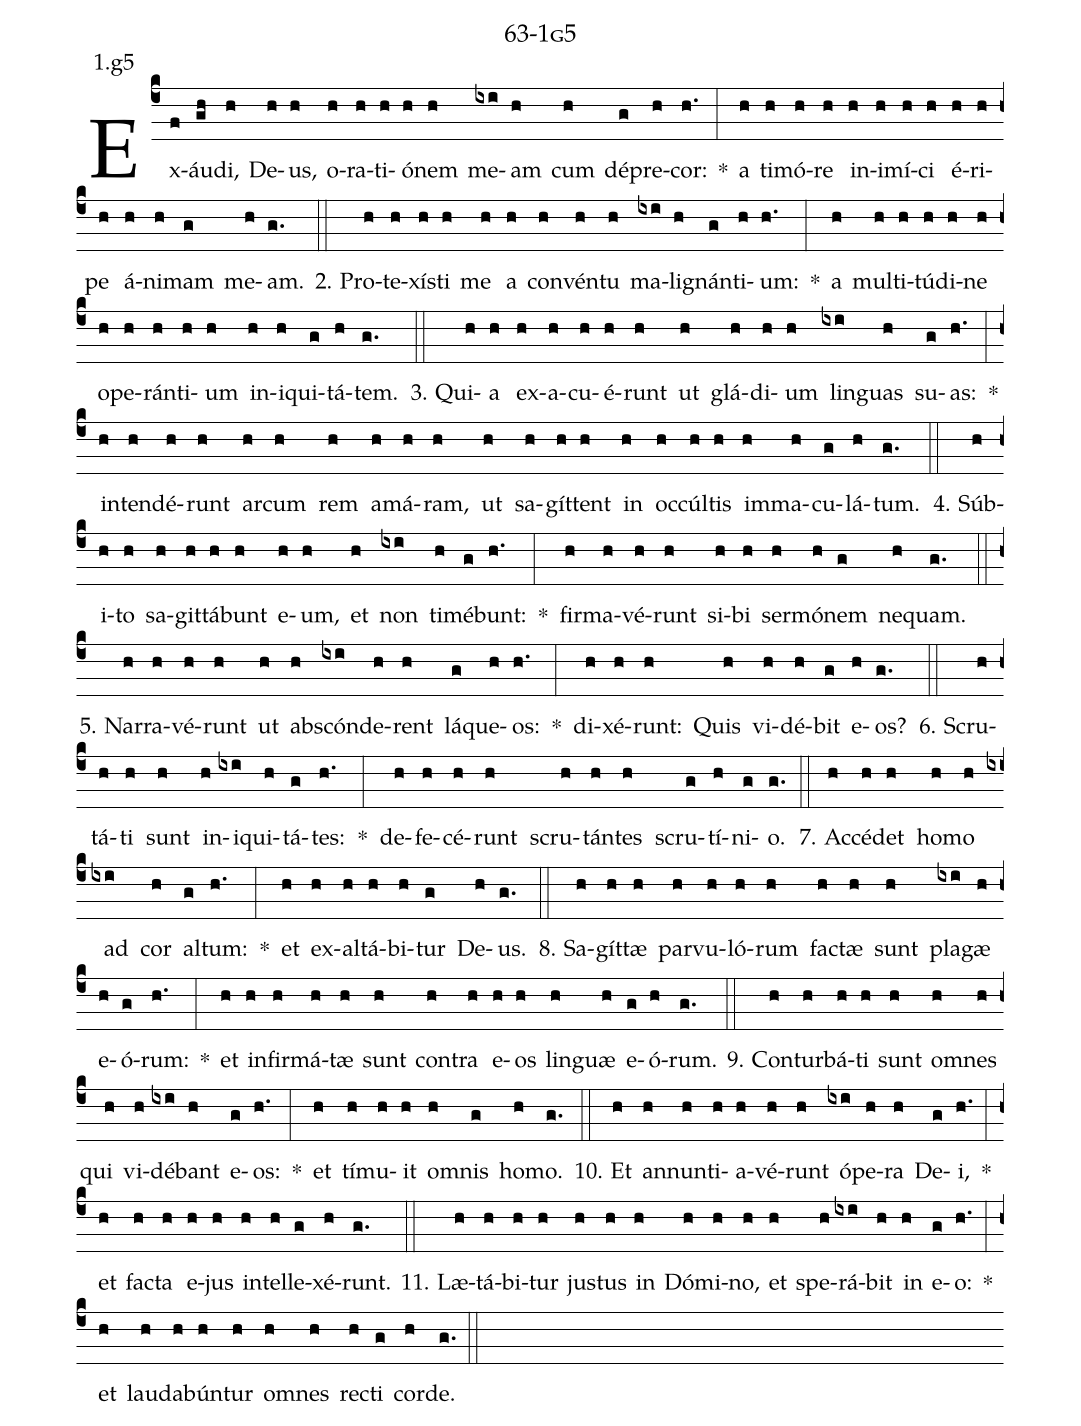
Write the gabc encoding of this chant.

name: 63-1g5;
annotation: 1.g5;
%%
(c4)Ex(f)áu(gh)di,(h) De(h)us,(h) o(h)ra(h)ti(h)ó(h)nem(h) me(ixi)am(h) cum(h) dé(g)pre(h)cor:(h.) *(:) a(h) ti(h)mó(h)re(h) in(h)i(h)mí(h)ci(h) é(h)ri(h)pe(h) á(h)ni(h)mam(g) me(h)am.(g.) (::)
2. Pro(h)te(h)xís(h)ti(h) me(h) a(h) con(h)vén(h)tu(h) ma(ixi)li(h)gnán(g)ti(h)um:(h.) *(:) a(h) mul(h)ti(h)tú(h)di(h)ne(h) o(h)pe(h)rán(h)ti(h)um(h) in(h)i(h)qui(g)tá(h)tem.(g.) (::)
3. Qui(h)a(h) ex(h)a(h)cu(h)é(h)runt(h) ut(h) glá(h)di(h)um(h) lin(ixi)guas(h) su(g)as:(h.) *(:) in(h)ten(h)dé(h)runt(h) ar(h)cum(h) rem(h) a(h)má(h)ram,(h) ut(h) sa(h)gít(h)tent(h) in(h) oc(h)cúl(h)tis(h) im(h)ma(h)cu(g)lá(h)tum.(g.) (::)
4. Súb(h)i(h)to(h) sa(h)git(h)tá(h)bunt(h) e(h)um,(h) et(h) non(ixi) ti(h)mé(g)bunt:(h.) *(:) fir(h)ma(h)vé(h)runt(h) si(h)bi(h) ser(h)mó(h)nem(g) ne(h)quam.(g.) (::)
5. Nar(h)ra(h)vé(h)runt(h) ut(h) abs(h)cón(ixi)de(h)rent(h) lá(g)que(h)os:(h.) *(:) di(h)xé(h)runt:(h) Quis(h) vi(h)dé(h)bit(g) e(h)os?(g.) (::)
6. Scru(h)tá(h)ti(h) sunt(h) in(h)i(ixi)qui(h)tá(g)tes:(h.) *(:) de(h)fe(h)cé(h)runt(h) scru(h)tán(h)tes(h) scru(g)tí(h)ni(g)o.(g.) (::)
7. Ac(h)cé(h)det(h) ho(h)mo(h) ad(ixi) cor(h) al(g)tum:(h.) *(:) et(h) ex(h)al(h)tá(h)bi(h)tur(g) De(h)us.(g.) (::)
8. Sa(h)gít(h)tæ(h) par(h)vu(h)ló(h)rum(h) fac(h)tæ(h) sunt(h) pla(ixi)gæ(h) e(h)ó(g)rum:(h.) *(:) et(h) in(h)fir(h)má(h)tæ(h) sunt(h) con(h)tra(h) e(h)os(h) lin(h)guæ(h) e(g)ó(h)rum.(g.) (::)
9. Con(h)tur(h)bá(h)ti(h) sunt(h) om(h)nes(h) qui(h) vi(h)dé(ixi)bant(h) e(g)os:(h.) *(:) et(h) tí(h)mu(h)it(h) om(h)nis(g) ho(h)mo.(g.) (::)
10. Et(h) an(h)nun(h)ti(h)a(h)vé(h)runt(h) ó(ixi)pe(h)ra(h) De(g)i,(h.) *(:) et(h) fac(h)ta(h) e(h)jus(h) in(h)tel(h)le(g)xé(h)runt.(g.) (::)
11. Læ(h)tá(h)bi(h)tur(h) jus(h)tus(h) in(h) Dó(h)mi(h)no,(h) et(h) spe(h)rá(ixi)bit(h) in(h) e(g)o:(h.) *(:) et(h) lau(h)da(h)bún(h)tur(h) om(h)nes(h) rec(h)ti(g) cor(h)de.(g.) (::)
